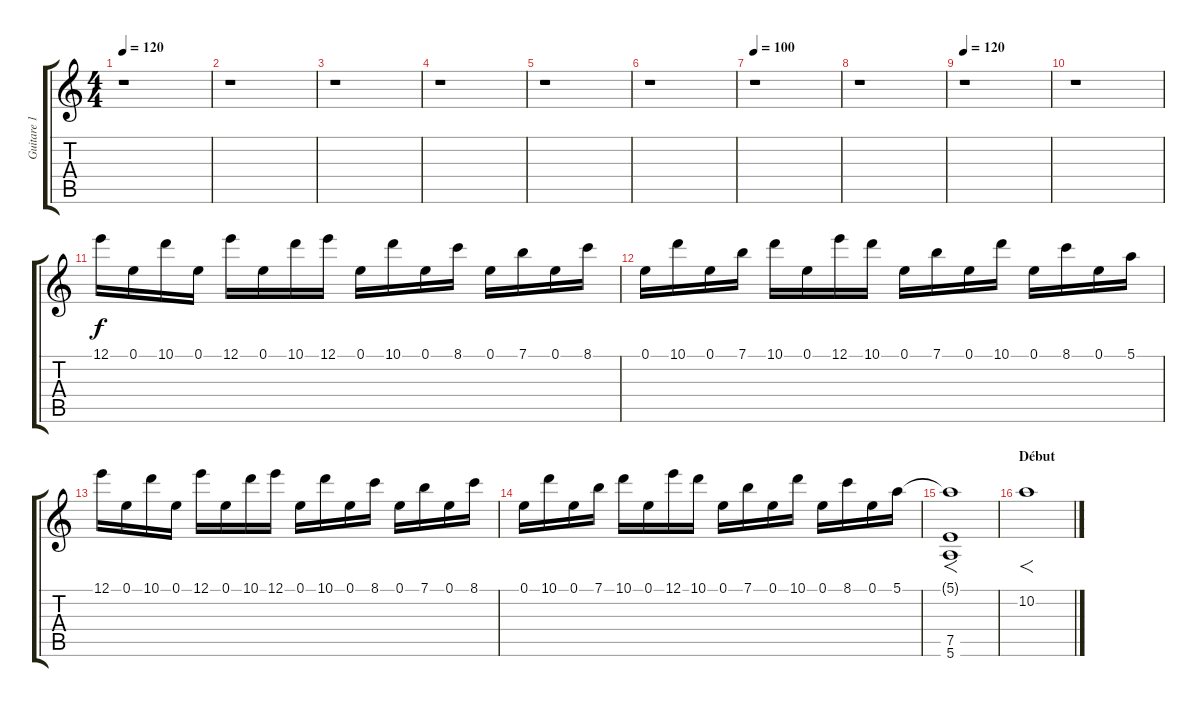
\track ("Guitare 1" "Guitare 1") {instrument distortionguitar}
\staff {score tabs}
\tuning (E4 B3 G3 D3 A2 E2) {hide}
\ts (4 4)
\tempo 120
\tempo 80
\tempo 120
\clef g2
\ks c
r.1{dy f instrument distortionguitar} |
r.1 |
r.1 |
r.1 |
r.1 |
r.1 |
\tempo 100
r.1 |
r.1 |
\tempo 120
r.1 |
r.1 |
12.1.16 0.1.16 10.1.16 0.1.16 12.1.16 0.1.16 10.1.16 12.1.16 0.1.16 10.1.16 0.1.16 8.1.16 0.1.16 7.1.16 0.1.16 8.1.16 |
0.1.16 10.1.16 0.1.16 7.1.16 10.1.16 0.1.16 12.1.16 10.1.16 0.1.16 7.1.16 0.1.16 10.1.16 0.1.16 8.1.16 0.1.16 5.1.16 |
12.1.16 0.1.16 10.1.16 0.1.16 12.1.16 0.1.16 10.1.16 12.1.16 0.1.16 10.1.16 0.1.16 8.1.16 0.1.16 7.1.16 0.1.16 8.1.16 |
0.1.16 10.1.16 0.1.16 7.1.16 10.1.16 0.1.16 12.1.16 10.1.16 0.1.16 7.1.16 0.1.16 10.1.16 0.1.16 8.1.16 0.1.16 5.1.16 |
(5.1{t} 7.5 5.6).1{f} |
\section ("" "Début")
10.2.1{f}
